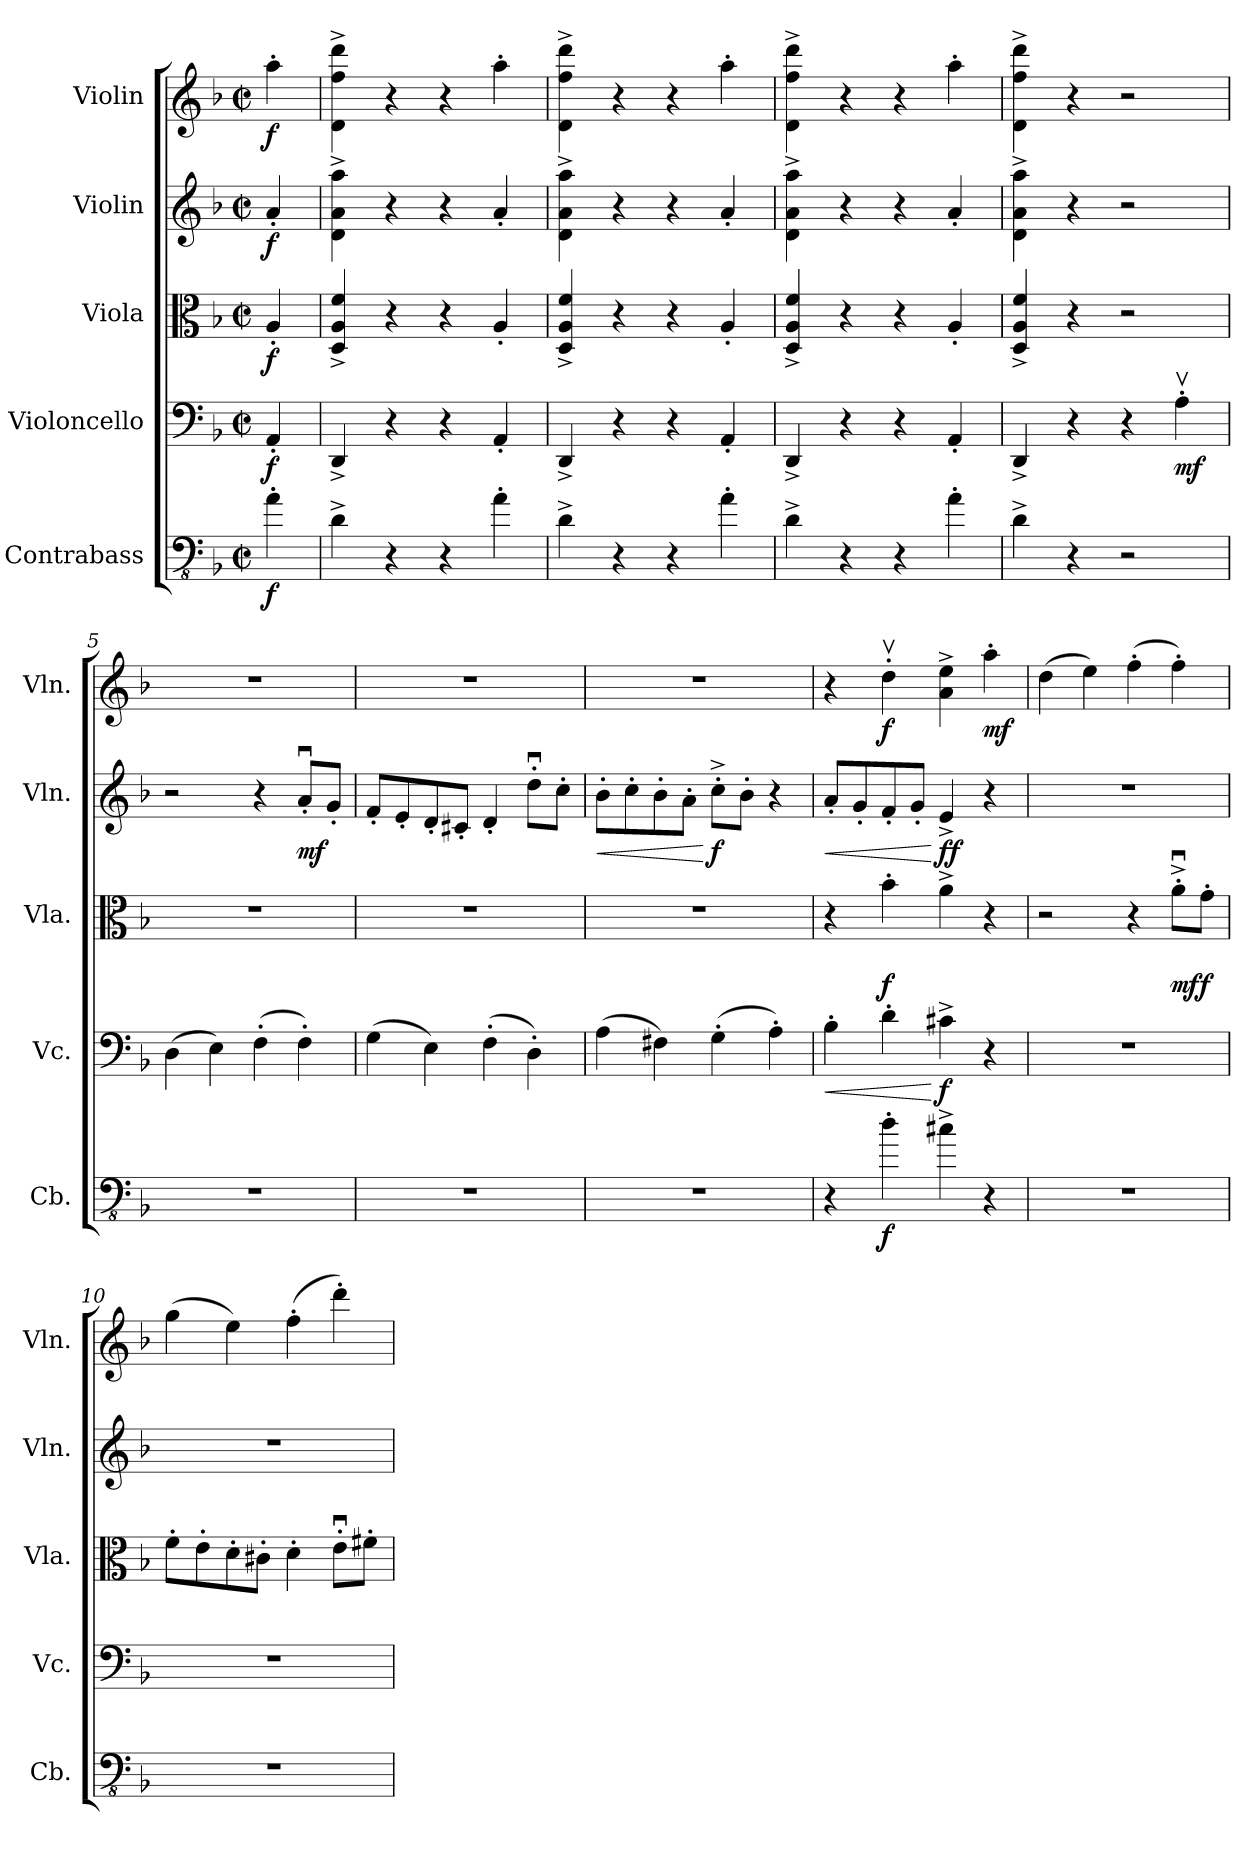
**kern	**dynam	**kern	**dynam	**kern	**dynam	**kern	**dynam	**kern	**dynam
*part5	*part5	*part4	*part4	*part3	*part3	*part2	*part2	*part1	*part1
*staff5	*staff5	*staff4	*staff4	*staff3	*staff3	*staff2	*staff2	*staff1	*staff1
*I"Contrabass	*	*I"Violoncello	*	*I"Viola	*	*I"Violin	*	*I"Violin	*
*I'Cb.	*	*I'Vc.	*	*I'Vla.	*	*I'Vln.	*	*I'Vln.	*
*clefFv4	*	*clefF4	*	*clefC3	*	*clefG2	*	*clefG2	*
*ITrd7c12	*	*	*	*	*	*	*	*	*
*k[b-]	*	*k[b-]	*	*k[b-]	*	*k[b-]	*	*k[b-]	*
*M2/2	*	*M2/2	*	*M2/2	*	*M2/2	*	*M2/2	*
*met(c|)	*	*met(c|)	*	*met(c|)	*	*met(c|)	*	*met(c|)	*
*MM260	*	*MM260	*	*MM260	*	*MM260	*	*MM260	*
=	=	=	=	=	=	=	=	=	=
!	!LO:DY:b	!	!LO:DY:b	!	!LO:DY:b	!	!LO:DY:b	!	!LO:DY:b
4AA'\	f	4AA'/	f	4A'/	f	4a'/	f	4aa'\	f
=1	=1	=1	=1	=1	=1	=1	=1	=1	=1
4DD^\	.	4DD^/	.	4D/^ 4A/^ 4f/^	.	4d\^ 4a\^ 4aa\^	.	4d\^ 4ff\^ 4ddd\^	.
4r	.	4r	.	4r	.	4r	.	4r	.
4r	.	4r	.	4r	.	4r	.	4r	.
4AA'\	.	4AA'/	.	4A'/	.	4a'/	.	4aa'\	.
=2	=2	=2	=2	=2	=2	=2	=2	=2	=2
4DD^\	.	4DD^/	.	4D/^ 4A/^ 4f/^	.	4d\^ 4a\^ 4aa\^	.	4d\^ 4ff\^ 4ddd\^	.
4r	.	4r	.	4r	.	4r	.	4r	.
4r	.	4r	.	4r	.	4r	.	4r	.
4AA'\	.	4AA'/	.	4A'/	.	4a'/	.	4aa'\	.
=3	=3	=3	=3	=3	=3	=3	=3	=3	=3
4DD^\	.	4DD^/	.	4D/^ 4A/^ 4f/^	.	4d\^ 4a\^ 4aa\^	.	4d\^ 4ff\^ 4ddd\^	.
4r	.	4r	.	4r	.	4r	.	4r	.
4r	.	4r	.	4r	.	4r	.	4r	.
4AA'\	.	4AA'/	.	4A'/	.	4a'/	.	4aa'\	.
=4	=4	=4	=4	=4	=4	=4	=4	=4	=4
4DD^\	.	4DD^/	.	4D/^ 4A/^ 4f/^	.	4d\^ 4a\^ 4aa\^	.	4d\^ 4ff\^ 4ddd\^	.
4r	.	4r	.	4r	.	4r	.	4r	.
2r	.	4r	.	2r	.	2r	.	2r	.
!	!	!	!LO:DY:b	!	!	!	!	!	!
.	.	4Av'\	mf	.	.	.	.	.	.
=5	=5	=5	=5	=5	=5	=5	=5	=5	=5
1r	.	(4D\	.	1r	.	2r	.	1r	.
.	.	4E\)	.	.	.	.	.	.	.
.	.	(4F'\	.	.	.	4r	.	.	.
!	!	!	!	!	!	!	!LO:DY:b	!	!
.	.	4F'\)	.	.	.	8au'/L	mf	.	.
.	.	.	.	.	.	8g'/J	.	.	.
=6	=6	=6	=6	=6	=6	=6	=6	=6	=6
1r	.	(4G\	.	1r	.	8f'/L	.	1r	.
.	.	.	.	.	.	8e'/	.	.	.
.	.	4E\)	.	.	.	8d'/	.	.	.
.	.	.	.	.	.	8c#X'/J	.	.	.
.	.	(4F'\	.	.	.	4d'/	.	.	.
.	.	4D'\)	.	.	.	8ddu'\L	.	.	.
.	.	.	.	.	.	8cc'\J	.	.	.
!!LO:LB:g=z
=7	=7	=7	=7	=7	=7	=7	=7	=7	=7
!	!	!	!	!	!	!	!LO:HP:b	!	!
1r	.	(4A\	.	1r	.	8b-'\L	<	1r	.
.	.	.	.	.	.	8cc'\	.	.	.
.	.	4F#X\)	.	.	.	8b-'\	.	.	.
.	.	.	.	.	.	8a'\J	.	.	.
!	!	!	!	!	!	!	!LO:DY:n=1:b	!	!
.	.	(4G'\	.	.	.	8cc^'\L	[ f	.	.
.	.	.	.	.	.	8b-'\J	.	.	.
.	.	4A'\)	.	.	.	4r	.	.	.
=8	=8	=8	=8	=8	=8	=8	=8	=8	=8
!	!	!	!LO:HP:b	!	!	!	!LO:HP:b	!	!
4r	.	4B-'\	<	4r	.	8a'/L	<	4r	.
.	.	.	.	.	.	8g'/	.	.	.
!	!LO:DY:b	!	!	!	!LO:DY:b	!	!	!	!LO:DY:b
4D'\	f	4d'\	.	4b-'\	f	8f'/	.	4ddv'\	f
.	.	.	.	.	.	8g'/J	.	.	.
!	!	!	!LO:DY:n=1:b	!	!	!	!LO:DY:n=1:b	!	!
4C#X^\	.	4c#X^\	[ f	4a^\	.	4e^/	[ ff	4a\^ 4ee\^	.
!	!	!	!	!	!	!	!	!	!LO:DY:b
4r	.	4r	.	4r	.	4r	.	4aa'\	mf
=9	=9	=9	=9	=9	=9	=9	=9	=9	=9
1r	.	1r	.	2r	.	1r	.	(4dd\	.
.	.	.	.	.	.	.	.	4ee\)	.
.	.	.	.	4r	.	.	.	(4ff'\	.
!	!	!	!	!	!LO:DY:b	!	!	!	!
.	.	.	.	8au^'\L	mf	.	.	4ff'\)	.
!	!	!	!	!	!LO:DY:b	!	!	!	!
.	.	.	.	8g'\J	f	.	.	.	.
=10	=10	=10	=10	=10	=10	=10	=10	=10	=10
1r	.	1r	.	8f'\L	.	1r	.	(4gg\	.
.	.	.	.	8e'\	.	.	.	.	.
.	.	.	.	8d'\	.	.	.	4ee\)	.
.	.	.	.	8c#X'\J	.	.	.	.	.
.	.	.	.	4d'\	.	.	.	(4ff'\	.
.	.	.	.	8eu'\L	.	.	.	4ddd'\)	.
.	.	.	.	8f#X'\J	.	.	.	.	.
=	=	=	=	=	=	=	=	=	=
*-	*-	*-	*-	*-	*-	*-	*-	*-	*-
